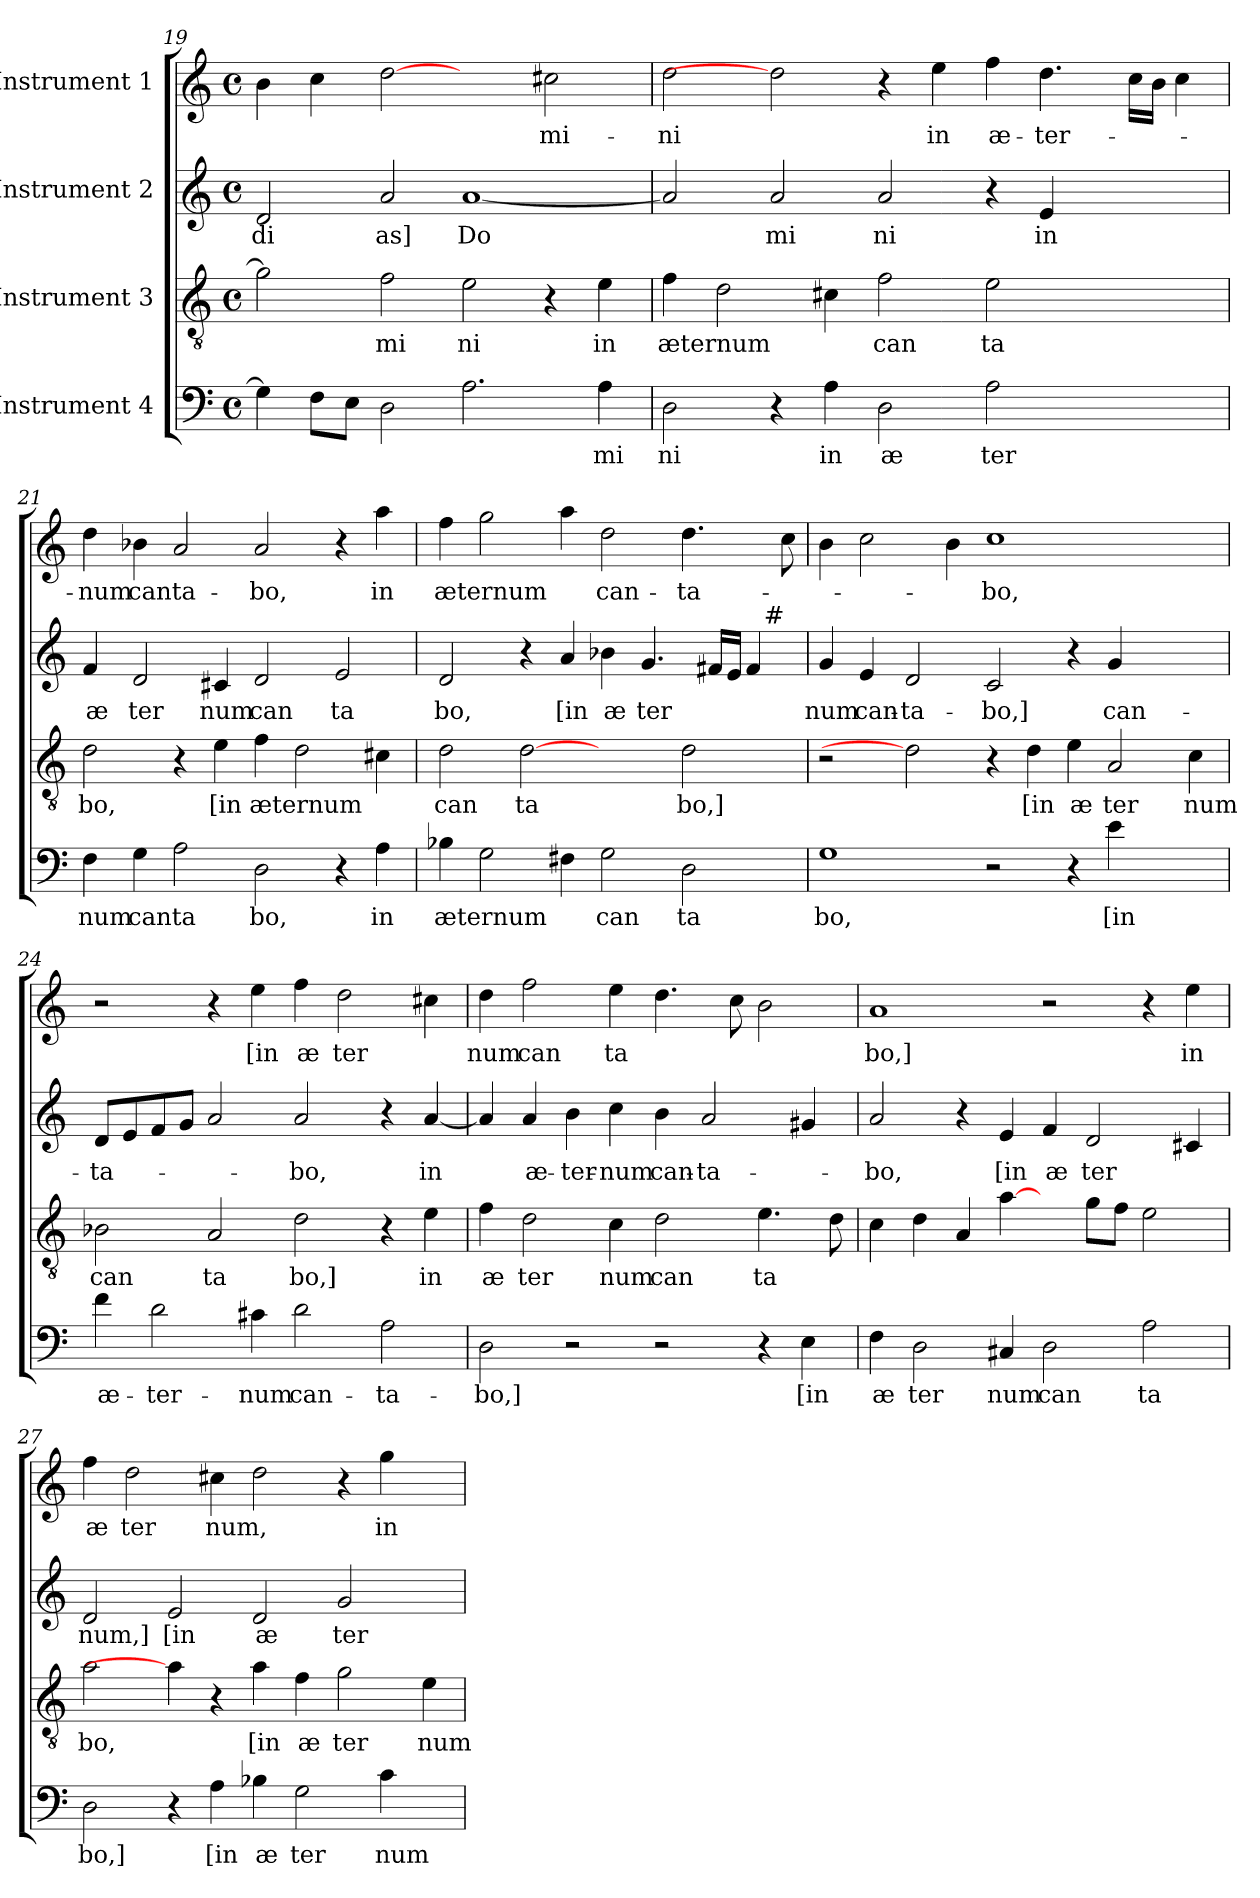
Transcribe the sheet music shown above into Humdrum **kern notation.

**kern	**text	**kern	**text	**kern	**text	**kern	**text
*part4	*part4	*part3	*part3	*part2	*part2	*part1	*part1
*staff4	*staff4	*staff3	*staff3	*staff2	*staff2	*staff1	*staff1
*I"Instrument 4	*	*I"Instrument 3	*	*I"Instrument 2	*	*I"Instrument 1	*
!!LO:LB:g=z
*clefF4	*	*clefGv2	*	*clefG2	*	*clefG2	*
*k[]	*	*k[]	*	*k[]	*	*k[]	*
*M4/4	*	*M4/4	*	*M4/4	*	*M4/4	*
*met(c)	*	*met(c)	*	*met(c)	*	*met(c)	*
=19	=19	=19	=19	=19	=19	=19	=19
!	!	!	!	!	!LO:LY:b	!	!
4G\]	.	2g\]	.	2d/	di	4b\	.
8F\L	.	.	.	.	.	4cc\	.
8E\J	.	.	.	.	.	.	.
!	!	!	!LO:LY:b	!	!LO:LY:b	!	!
2D\	.	2f\	-mi	2a/	as]	[2dd	.
!	!	!	!LO:LY:b	!	!LO:LY:b	!	!
2.A\	.	2e\	ni	[<1a	Do	2ryy	.
!	!	!	!	!	!	!	!LO:LY:b
.	.	4r	.	.	.	2cc#X\	mi-
!	!LO:LY:b	!	!LO:LY:b	!	!	!	!
4A\	mi	4e\	in	.	.	.	.
=20	=20	=20	=20	=20	=20	=20	=20
!	!LO:LY:b	!	!LO:LY:b	!	!	!	!LO:LY:b
2D\	ni	4f\	æternum	2a/]	.	2dd\	-ni
.	.	2d\	.	.	.	.	.
!	!	!	!	!	!LO:LY:b	!	!
4r	.	.	.	2a/	mi	2dd]	.
!	!LO:LY:b	!	!	!	!	!	!
4A\	in	4c#X\	.	.	.	.	.
!	!LO:LY:b	!	!LO:LY:b	!	!LO:LY:b	!	!
2D\	æ	2f\	can	2a/	ni	4r	.
!	!	!	!	!	!	!	!LO:LY:b
.	.	.	.	.	.	4ee\	in
!	!LO:LY:b	!	!LO:LY:b	!	!	!	!LO:LY:b
2A\	ter	2e\	ta	4r	.	4ff\	æ-
!	!	!	!	!	!LO:LY:b	!	!LO:LY:b
.	.	.	.	4e/	in	4.dd\	-ter-
2ryy	.	2ryy	.	2ryy	.	.	.
.	.	.	.	.	.	16cc\LL	.
.	.	.	.	.	.	16b\JJ	.
.	.	.	.	.	.	4cc\	.
=21	=21	=21	=21	=21	=21	=21	=21
!	!LO:LY:b	!	!LO:LY:b	!	!LO:LY:b	!	!LO:LY:b
4F\	num	2d\	bo,	4f/	æ	4dd\	-num
!	!LO:LY:b	!	!	!	!LO:LY:b	!	!LO:LY:b
4G\	canta	.	.	2d/	ter	4b-X\	canta-
2A\	.	4r	.	.	.	2a/	.
!	!	!	!LO:LY:b	!	!LO:LY:b	!	!
.	.	4e\	[in	4c#X/	num	.	.
!	!LO:LY:b	!	!LO:LY:b	!	!LO:LY:b	!	!LO:LY:b
2D\	bo,	4f\	æternum	2d/	can	2a/	-bo,
.	.	2d\	.	.	.	.	.
!	!	!	!	!	!LO:LY:b	!	!
4r	.	.	.	2e/	ta	4r	.
!	!LO:LY:b	!	!	!	!	!	!LO:LY:b
4A\	in	4c#X\	.	.	.	4aa\	in
!!LO:LB:g=z
=22	=22	=22	=22	=22	=22	=22	=22
!	!LO:LY:b	!	!LO:LY:b	!	!LO:LY:b	!	!LO:LY:b
*	*	*	*	*^	*	*	*
4B-X\	æternum	2d\	can	2d/	1ryy	bo,	4ff\	æternum
2G\	.	.	.	.	.	.	2gg\	.
!	!	!	!LO:LY:b	!	!	!	!	!
.	.	[2d	ta	4r	.	.	.	.
!	!	!	!	!	!	!LO:LY:b	!	!
4F#X\	.	.	.	4a/	.	[in	4aa\	.
!	!LO:LY:b	!	!	!	!	!LO:LY:b	!	!LO:LY:b
2G\	can	2ryy	.	4b-X\	2ryy	æ	2dd\	can-
!	!	!	!	!	!	!LO:LY:b	!	!
.	.	.	.	4.g/	.	ter	.	.
!	!LO:LY:b	!	!LO:LY:b	!	!	!	!	!LO:LY:b
2D\	ta	2d\	bo,]	.	4ryy	.	4.dd\	-ta-
.	.	.	.	16f#X/LL	.	.	.	.
.	.	.	.	16e/JJ	.	.	.	.
.	.	.	.	4f#/	16ryy	.	.	.
!	!	!	!	!	!LO:TX:a:t=#	!	!	!
.	.	.	.	.	8.ryy	.	.	.
.	.	.	.	.	.	.	8cc\	.
!!LO:PB:g=z
=23	=23	=23	=23	=23	=23	=23	=23	=23
!	!LO:LY:b	!	!	!	!	!LO:LY:b	!	!
*	*	*	*	*v	*v	*	*	*
1G	bo,	2r	.	4g/	num	4b\	.
!	!	!	!	!	!LO:LY:b	!	!
.	.	.	.	4e/	can-	2cc\	.
!	!	!	!	!	!LO:LY:b	!	!
.	.	2d]	.	2d/	-ta-	.	.
.	.	.	.	.	.	4b\	.
!	!	!	!	!	!LO:LY:b	!	!LO:LY:b
2r	.	4r	.	2c/	-bo,]	1cc	-bo,
!	!	!	!LO:LY:b	!	!	!	!
.	.	4d\	[in	.	.	.	.
!	!	!	!LO:LY:b	!	!	!	!
4r	.	4e\	æ	4r	.	.	.
!	!LO:LY:b	!	!LO:LY:b	!	!LO:LY:b	!	!
4e\	[in	2A/	ter	4g/	can-	.	.
2ryy	.	.	.	2ryy	.	2ryy	.
!	!	!	!LO:LY:b	!	!	!	!
.	.	4c\	num	.	.	.	.
=24	=24	=24	=24	=24	=24	=24	=24
!	!LO:LY:b	!	!LO:LY:b	!	!LO:LY:b	!	!
4f\	æ-	2B-X\	can	8d/L	-ta-	2r	.
.	.	.	.	8e/	.	.	.
!	!LO:LY:b	!	!	!	!	!	!
2d\	-ter-	.	.	8f/	.	.	.
.	.	.	.	8g/J	.	.	.
!	!	!	!LO:LY:b	!	!	!	!
.	.	2A/	ta	2a/	.	4r	.
!	!LO:LY:b	!	!	!	!	!	!LO:LY:b
4c#X\	-num	.	.	.	.	4ee\	[in
!	!LO:LY:b	!	!LO:LY:b	!	!LO:LY:b	!	!LO:LY:b
2d\	can-	2d\	bo,]	2a/	-bo,	4ff\	æ
!	!	!	!	!	!	!	!LO:LY:b
.	.	.	.	.	.	2dd\	ter
!	!LO:LY:b	!	!	!	!	!	!
2A\	-ta-	4r	.	4r	.	.	.
!	!	!	!LO:LY:b	!	!LO:LY:b	!	!
.	.	4e\	in	[<4a/	in	4cc#X\	.
=25	=25	=25	=25	=25	=25	=25	=25
!	!LO:LY:b	!	!LO:LY:b	!	!	!	!LO:LY:b
2D\	-bo,]	4f\	æ	4a/]	.	4dd\	num
!	!	!	!LO:LY:b	!	!LO:LY:b	!	!LO:LY:b
.	.	2d\	ter	4a/	æ-	2ff\	can
!	!	!	!	!	!LO:LY:b	!	!
2r	.	.	.	4b\	-ter-	.	.
!	!	!	!LO:LY:b	!	!LO:LY:b	!	!LO:LY:b
.	.	4c\	num	4cc\	-num	4ee\	ta
!	!	!	!LO:LY:b	!	!LO:LY:b	!	!
2r	.	2d\	can	4b\	can-	4.dd\	.
!	!	!	!	!	!LO:LY:b	!	!
.	.	.	.	2a/	-ta-	.	.
.	.	.	.	.	.	8cc\	.
!	!	!	!LO:LY:b	!	!	!	!
4r	.	4.e\	ta	.	.	2b\	.
!	!LO:LY:b	!	!	!	!	!	!
4E\	[in	.	.	4g#X/	.	.	.
.	.	8d\	.	.	.	.	.
!!LO:PB:g=z
=26	=26	=26	=26	=26	=26	=26	=26
!	!LO:LY:b	!	!	!	!LO:LY:b	!	!LO:LY:b
4F\	æ	4c\	.	2a/	-bo,	1a	bo,]
!	!LO:LY:b	!	!	!	!	!	!
2D\	ter	4d\	.	.	.	.	.
.	.	4A/	.	4r	.	.	.
!	!LO:LY:b	!	!	!	!LO:LY:b	!	!
4C#X/	num	[4a\	.	4e/	[in	.	.
!	!LO:LY:b	!	!	!	!LO:LY:b	!	!
2D\	can	4ryy	.	4f/	æ	2r	.
!	!	!	!	!	!LO:LY:b	!	!
.	.	8g\L	.	2d/	ter	.	.
.	.	8f\J	.	.	.	.	.
!	!LO:LY:b	!	!	!	!	!	!
2A\	ta	2e\	.	.	.	4r	.
!	!	!	!	!	!	!	!LO:LY:b
.	.	.	.	4c#X/	.	4ee\	in
=27	=27	=27	=27	=27	=27	=27	=27
!	!LO:LY:b	!	!LO:LY:b	!	!LO:LY:b	!	!LO:LY:b
2D\	bo,]	2a\	bo,	2d/	num,]	4ff\	æ
!	!	!	!	!	!	!	!LO:LY:b
.	.	.	.	.	.	2dd\	ter
!	!	!	!	!	!LO:LY:b	!	!
4r	.	4a\]	.	2e/	[in	.	.
!	!LO:LY:b	!	!	!	!	!	!LO:LY:b
4A\	[in	4r	.	.	.	4cc#X\	num,
!	!LO:LY:b	!	!LO:LY:b	!	!LO:LY:b	!	!
4B-X\	æ	4a\	[in	2d/	æ	2dd\	.
!	!LO:LY:b	!	!LO:LY:b	!	!	!	!
2G\	ter	4f\	æ	.	.	.	.
!	!	!	!LO:LY:b	!	!LO:LY:b	!	!
.	.	2g\	ter	2g/	ter	4r	.
!	!LO:LY:b	!	!	!	!	!	!LO:LY:b
4c\	num	.	.	.	.	4gg\	in
!	!	!	!LO:LY:b	!	!	!	!
4ryy	.	4e\	num	4ryy	.	4ryy	.
=	=	=	=	=	=	=	=
*-	*-	*-	*-	*-	*-	*-	*-
